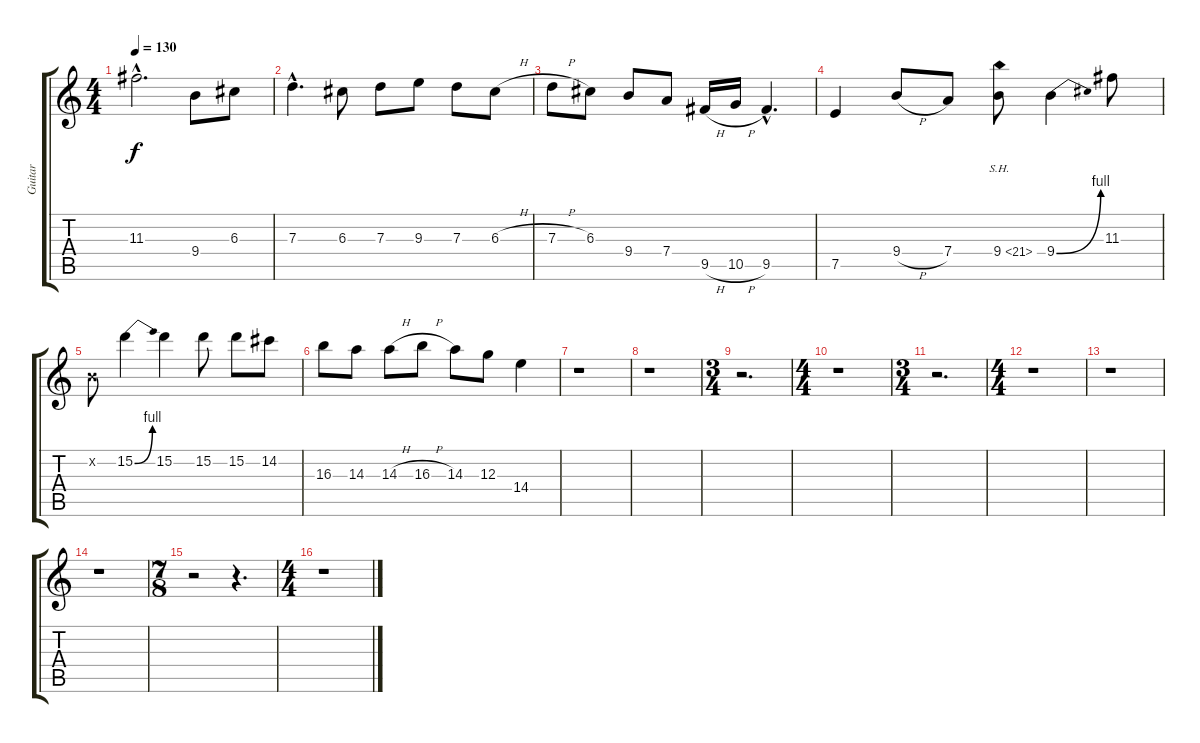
\track ("Guitar" "Guitar") {instrument overdrivenguitar}
\staff {score tabs}
\tuning (E4 B3 G3 D3 A2 E2) {hide}
\ts (4 4)
\tempo 130
\clef g2
\ks c
11.3{hac t}.2{d dy f} 9.4.8 6.3.8 |
7.3{hac}.4{d} 6.3.8 7.3.8 9.3.8 7.3.8 6.3{h}.8 |
7.3{h}.8 6.3.8 9.4.8 7.4.8 9.5{h}.16 10.5{h}.16 9.5{hac}.4{d} |
7.5.4 9.4{h}.8 7.4.8 9.4{sh 12}.8 9.4{be (bend 0 0 60 4)}.4 11.3.8 |
0.2{x}.8 15.2{be (bend 0 0 60 4)}.4 15.2.4 15.2.8 15.2.8 14.2.8 |
16.3.8 14.3.8 14.3{h}.8 16.3{h}.8 14.3.8 12.3.8 14.4.4 |
r.1 |
r.1 |
\ts (3 4)
r.2{d} |
\ts (4 4)
r.1 |
\ts (3 4)
r.2{d} |
\ts (4 4)
r.1 |
r.1 |
r.1 |
\ts (7 8)
r.2 r.4{d} |
\ts (4 4)
r.1
